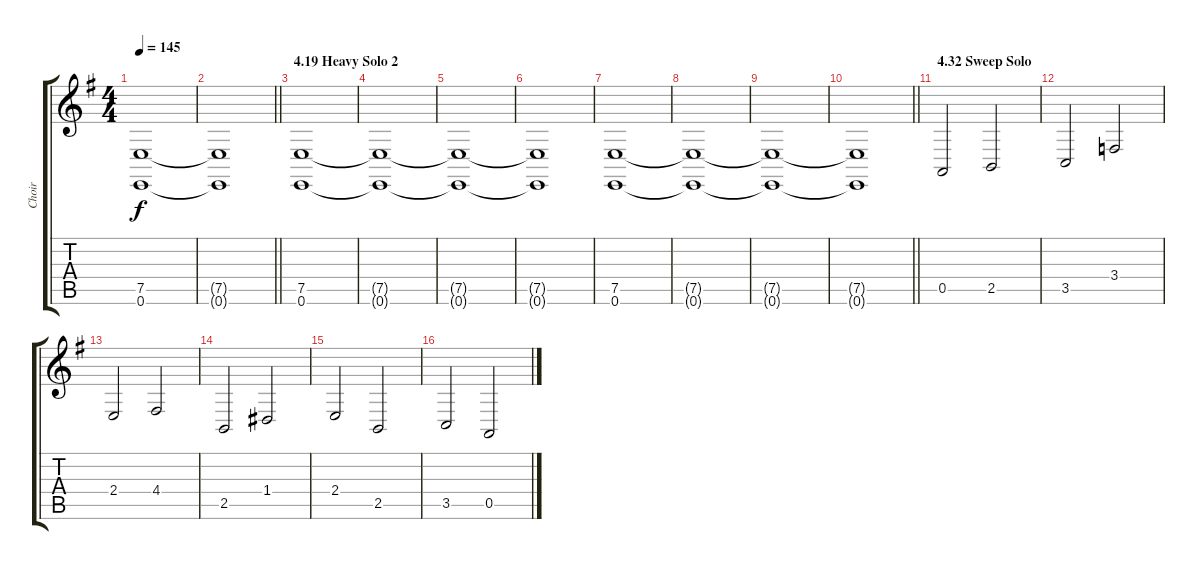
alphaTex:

\track ("Choir" "Choir") {instrument choiraahs}
\staff {score tabs}
\tuning (E4 B3 G3 D3 A2 E2) {hide}
\ts (4 4)
\tempo 145
\clef g2
\ks eminor
(7.5{t} 0.6{t}).1{dy f} |
\barLineRight lightlight
(7.5{t} 0.6{t}).1 |
\section ("" "4.19 Heavy Solo 2")
(7.5 0.6).1 |
(7.5{t} 0.6{t}).1 |
(7.5{t} 0.6{t}).1 |
(7.5{t} 0.6{t}).1 |
(7.5 0.6).1 |
(7.5{t} 0.6{t}).1 |
(7.5{t} 0.6{t}).1 |
\barLineRight lightlight
(7.5{t} 0.6{t}).1 |
\section ("" "4.32 Sweep Solo")
0.5.2 2.5.2 |
3.5.2 3.4.2 |
2.4.2 4.4.2 |
2.5.2 1.4.2 |
2.4.2 2.5.2 |
3.5.2 0.5.2
